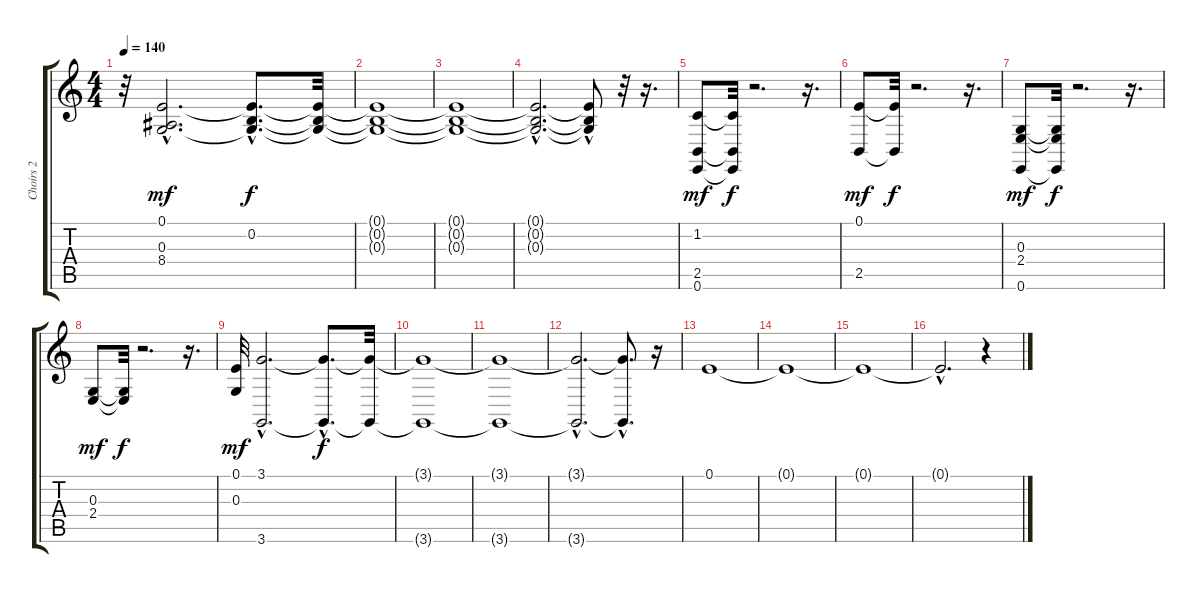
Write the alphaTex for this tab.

\track ("Choirs 2" "Choirs 2") {instrument choiraahs}
\staff {score tabs}
\tuning (E4 B3 G3 D3 A2 E2) {hide}
\ts (4 4)
\tempo 140
\clef g2
\ks c
r.32{dy mf} (0.1{hac} 0.3{hac} 8.4{hac}).2{d} (0.1{hac t} 0.2{hac} 0.3{hac t}).8{d dy f} (0.1{t} 0.2{t} 0.3{t}).32 |
(0.1{t} 0.2{t} 0.3{t}).1 |
(0.1{t} 0.2{t} 0.3{t}).1 |
(0.1{hac t} 0.2{hac t} 0.3{hac t}).2{d} (0.1{hac t} 0.2{hac t} 0.3{t}).8 r.32 r.16{d} |
(1.2 2.5 0.6).8{dy mf} (1.2{t} 2.5{t} 0.6{t}).32{dy f} r.2{d} r.16{d} |
(0.1 2.5).8{dy mf} (0.1{t} 2.5{t}).32{dy f} r.2{d} r.16{d} |
(0.3 2.4 0.6).8{dy mf} (0.3{t} 2.4{t} 0.6{t}).32{dy f} r.2{d} r.16{d} |
(0.3 2.4).8{dy mf} (0.3{t} 2.4{t}).32{dy f} r.2{d} r.16{d} |
(0.1 0.3).32{dy mf} (3.1{hac} 3.6{hac}).2{d} (3.1{hac t} 3.6{hac t}).8{d dy f} (3.1{t} 3.6{t}).32 |
(3.1{t} 3.6{t}).1 |
(3.1{t} 3.6{t}).1 |
(3.1{hac t} 3.6{hac t}).2{d} (3.1{hac t} 3.6{hac t}).8{d} r.16 |
0.1.1 |
0.1{t}.1 |
0.1{t}.1 |
0.1{hac t}.2{d} r.4
